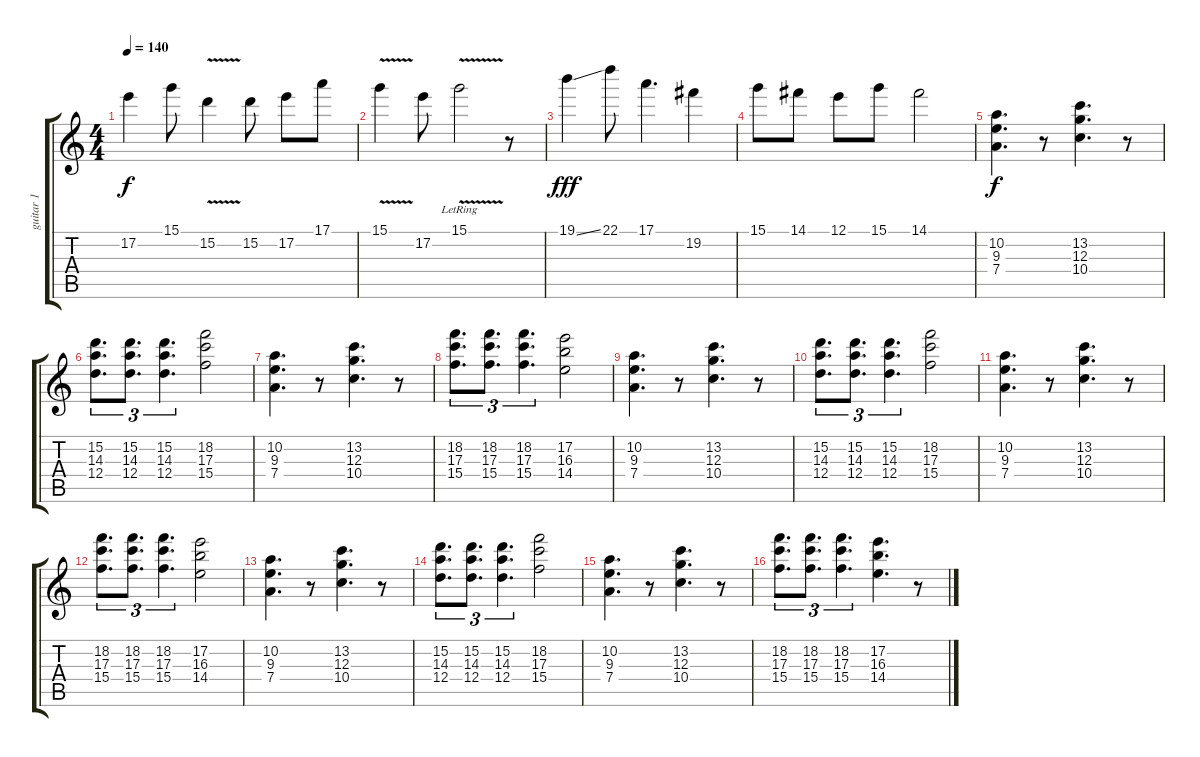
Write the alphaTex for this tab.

\track ("guitar 1" "guitar 1") {instrument distortionguitar}
\staff {score tabs}
\tuning (E4 B3 G3 D3 A2 E2) {hide}
\ts (4 4)
\tempo 140
\clef g2
\ks c
17.2.4{dy f} 15.1.8 15.2{v}.4 15.2.8 17.2.8 17.1.8 |
15.1{v}.4 17.2.8 15.1{v lr}.2 r.8 |
19.1{ss}.4{dy fff} 22.1.8 17.1.4{d} 19.2.4 |
15.1.8 14.1.8 12.1.8 15.1.8 14.1.2 |
(10.2 9.3 7.4).4{d dy f} r.8 (13.2 12.3 10.4).4{d} r.8 |
(15.2 14.3 12.4).8{d tu (3 2)} (15.2 14.3 12.4).8{d tu (3 2)} (15.2 14.3 12.4).4{d tu (3 2)} (18.2 17.3 15.4).2 |
(10.2 9.3 7.4).4{d} r.8 (13.2 12.3 10.4).4{d} r.8 |
(18.2 17.3 15.4).8{d tu (3 2)} (18.2 17.3 15.4).8{d tu (3 2)} (18.2 17.3 15.4).4{d tu (3 2)} (17.2 16.3 14.4).2 |
(10.2 9.3 7.4).4{d} r.8 (13.2 12.3 10.4).4{d} r.8 |
(15.2 14.3 12.4).8{d tu (3 2)} (15.2 14.3 12.4).8{d tu (3 2)} (15.2 14.3 12.4).4{d tu (3 2)} (18.2 17.3 15.4).2 |
(10.2 9.3 7.4).4{d} r.8 (13.2 12.3 10.4).4{d} r.8 |
(18.2 17.3 15.4).8{d tu (3 2)} (18.2 17.3 15.4).8{d tu (3 2)} (18.2 17.3 15.4).4{d tu (3 2)} (17.2 16.3 14.4).2 |
(10.2 9.3 7.4).4{d} r.8 (13.2 12.3 10.4).4{d} r.8 |
(15.2 14.3 12.4).8{d tu (3 2)} (15.2 14.3 12.4).8{d tu (3 2)} (15.2 14.3 12.4).4{d tu (3 2)} (18.2 17.3 15.4).2 |
(10.2 9.3 7.4).4{d} r.8 (13.2 12.3 10.4).4{d} r.8 |
(18.2 17.3 15.4).8{d tu (3 2)} (18.2 17.3 15.4).8{d tu (3 2)} (18.2 17.3 15.4).4{d tu (3 2)} (17.2 16.3 14.4).4{d} r.8
